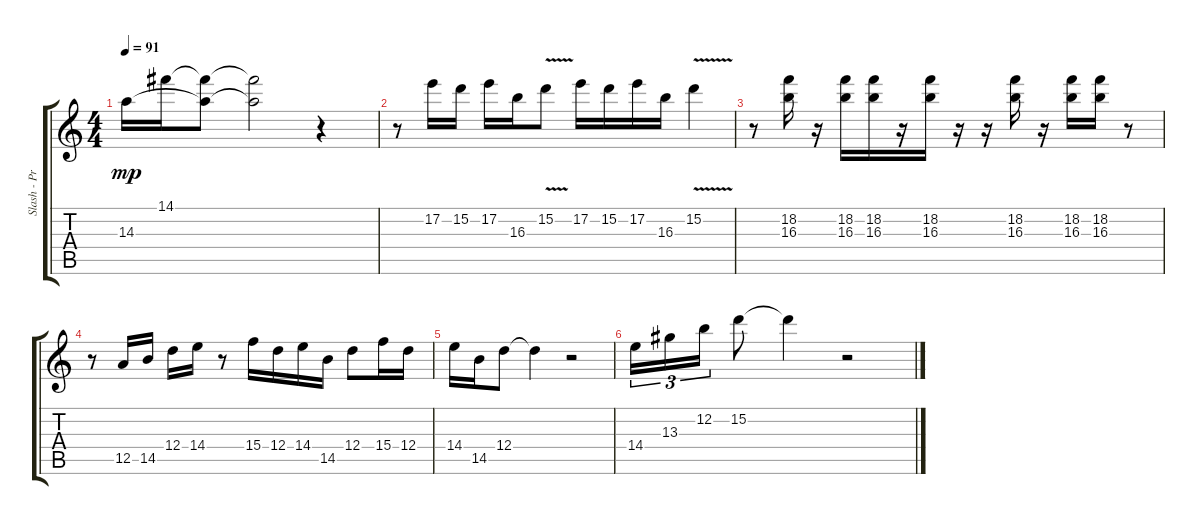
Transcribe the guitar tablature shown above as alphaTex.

\track ("Slash - Primera Guitarra" "Slash - Pr") {instrument overdrivenguitar}
\staff {score tabs}
\tuning (E4 B3 G3 D3 A2 E2) {hide}
\ts (4 4)
\tempo 91
\clef g2
\ks c
14.3.16{dy mp} 14.1.16 (14.1{t} 14.3{t}).8 (14.1{t} 14.3{t}).2 r.4 |
r.8 17.2.16 15.2.16 17.2.16 16.3.16 15.2{v}.8 17.2.16 15.2.16 17.2.16 16.3.16 15.2{v}.4 |
r.8 (18.2 16.3).16 r.16 (18.2 16.3).16 (18.2 16.3).16 r.16 (18.2 16.3).16 r.16 r.16 (18.2 16.3).16 r.16 (18.2 16.3).16 (18.2 16.3).16 r.8 |
r.8 12.5.16 14.5.16 12.4.16 14.4.16 r.8 15.4.16 12.4.16 14.4.16 14.5.16 12.4.8 15.4.16 12.4.16 |
14.4.16 14.5.16 12.4.8 12.4{t}.4 r.2 |
14.4.16{tu (3 2)} 13.3.16{tu (3 2)} 12.2.16{tu (3 2)} 15.2.8 15.2{t}.4 r.2
